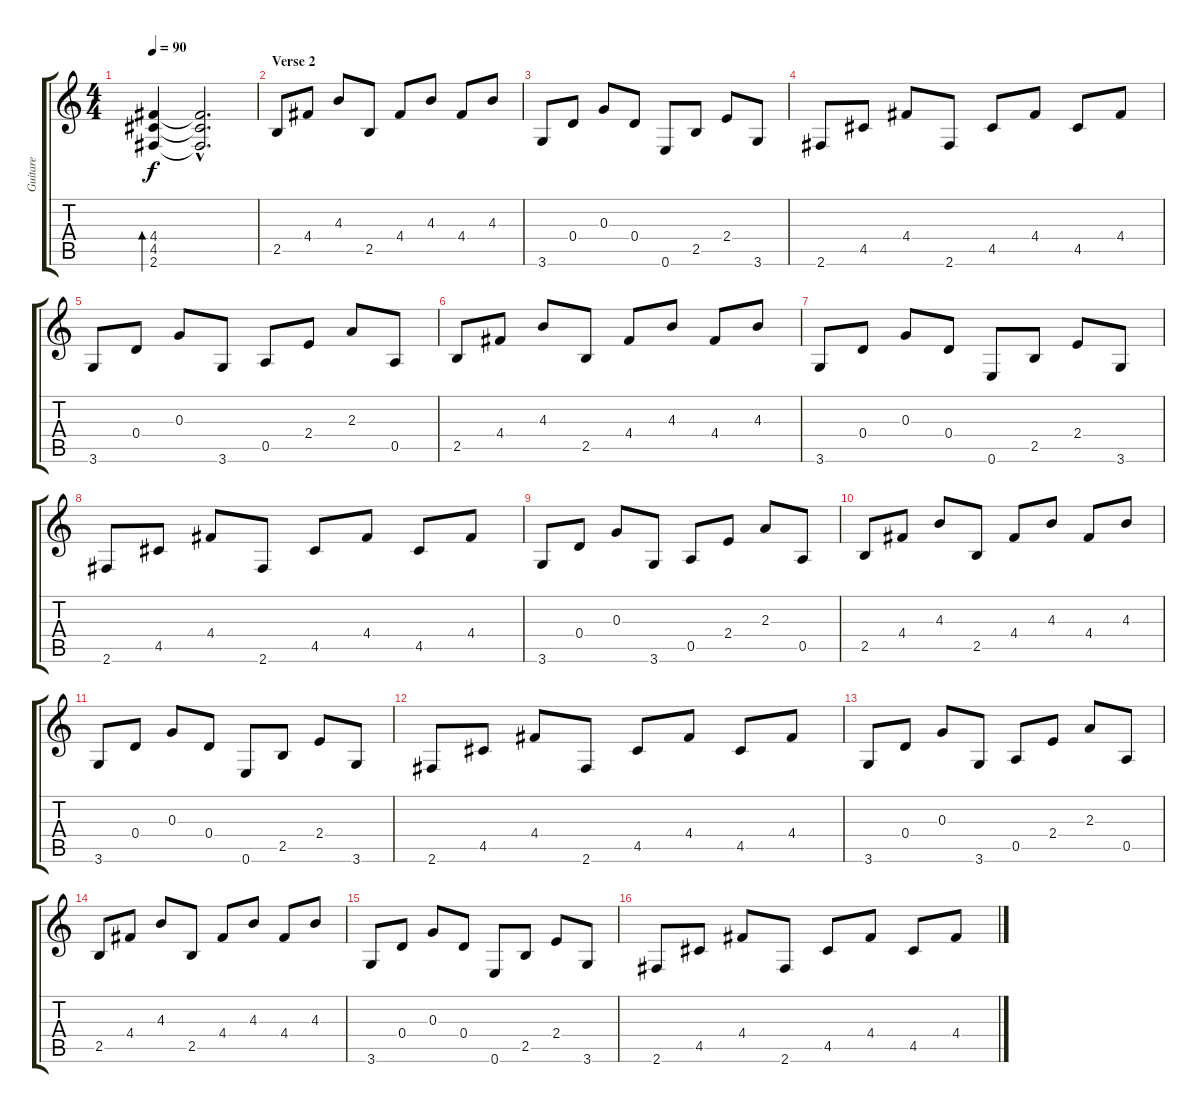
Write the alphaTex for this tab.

\track ("Guitare" "Guitare") {instrument electricguitarclean}
\staff {score tabs}
\tuning (E4 B3 G3 D3 A2 E2) {hide}
\ts (4 4)
\tempo 90
\clef g2
\ks c
(4.4 4.5 2.6).4{bd 60 dy f} (4.4{hac t} 4.5{hac t} 2.6{hac t}).2{d} |
\section ("" "Verse 2")
2.5.8 4.4.8 4.3.8 2.5.8 4.4.8 4.3.8 4.4.8 4.3.8 |
3.6.8 0.4.8 0.3.8 0.4.8 0.6.8 2.5.8 2.4.8 3.6.8 |
2.6.8 4.5.8 4.4.8 2.6.8 4.5.8 4.4.8 4.5.8 4.4.8 |
3.6.8 0.4.8 0.3.8 3.6.8 0.5.8 2.4.8 2.3.8 0.5.8 |
2.5.8 4.4.8 4.3.8 2.5.8 4.4.8 4.3.8 4.4.8 4.3.8 |
3.6.8 0.4.8 0.3.8 0.4.8 0.6.8 2.5.8 2.4.8 3.6.8 |
2.6.8 4.5.8 4.4.8 2.6.8 4.5.8 4.4.8 4.5.8 4.4.8 |
3.6.8 0.4.8 0.3.8 3.6.8 0.5.8 2.4.8 2.3.8 0.5.8 |
2.5.8 4.4.8 4.3.8 2.5.8 4.4.8 4.3.8 4.4.8 4.3.8 |
3.6.8 0.4.8 0.3.8 0.4.8 0.6.8 2.5.8 2.4.8 3.6.8 |
2.6.8 4.5.8 4.4.8 2.6.8 4.5.8 4.4.8 4.5.8 4.4.8 |
3.6.8 0.4.8 0.3.8 3.6.8 0.5.8 2.4.8 2.3.8 0.5.8 |
2.5.8 4.4.8 4.3.8 2.5.8 4.4.8 4.3.8 4.4.8 4.3.8 |
3.6.8 0.4.8 0.3.8 0.4.8 0.6.8 2.5.8 2.4.8 3.6.8 |
2.6.8 4.5.8 4.4.8 2.6.8 4.5.8 4.4.8 4.5.8 4.4.8
